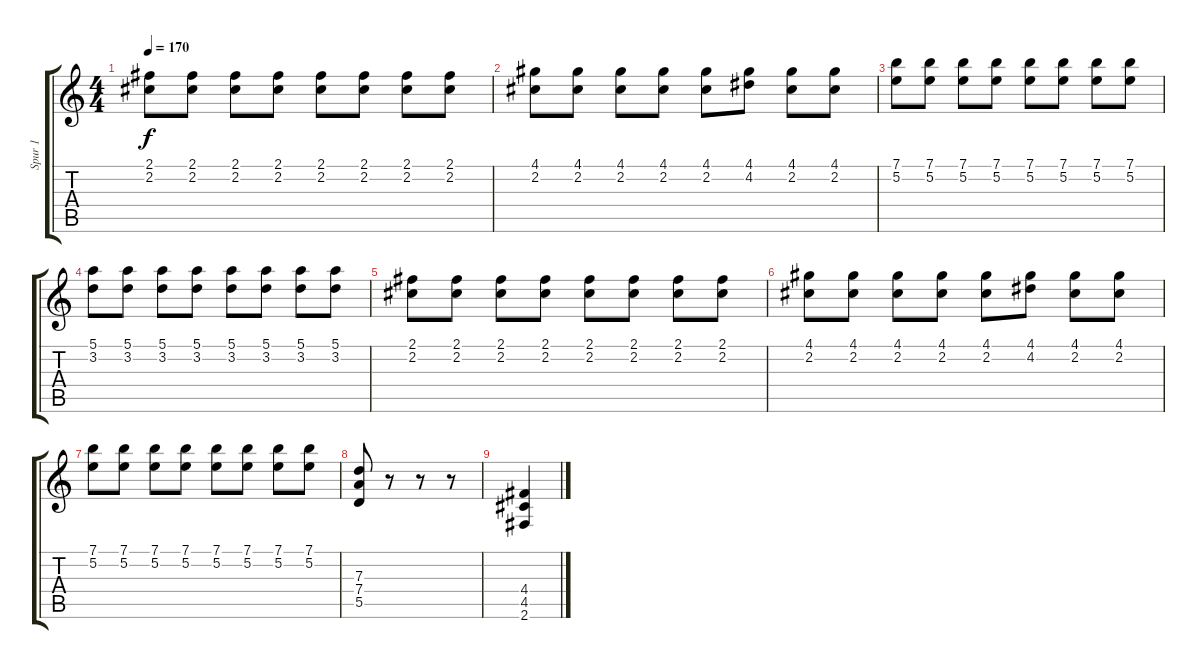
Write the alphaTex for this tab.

\track ("Spur 1" "Spur 1") {instrument distortionguitar}
\staff {score tabs}
\tuning (E4 B3 G3 D3 A2 E2) {hide}
\ts (4 4)
\tempo 170
\clef g2
\ks c
(2.1 2.2).8{dy f} (2.1 2.2).8 (2.1 2.2).8 (2.1 2.2).8 (2.1 2.2).8 (2.1 2.2).8 (2.1 2.2).8 (2.1 2.2).8 |
(4.1 2.2).8 (4.1 2.2).8 (4.1 2.2).8 (4.1 2.2).8 (4.1 2.2).8 (4.1 4.2).8 (4.1 2.2).8 (4.1 2.2).8 |
(7.1 5.2).8 (7.1 5.2).8 (7.1 5.2).8 (7.1 5.2).8 (7.1 5.2).8 (7.1 5.2).8 (7.1 5.2).8 (7.1 5.2).8 |
(5.1 3.2).8 (5.1 3.2).8 (5.1 3.2).8 (5.1 3.2).8 (5.1 3.2).8 (5.1 3.2).8 (5.1 3.2).8 (5.1 3.2).8 |
(2.1 2.2).8 (2.1 2.2).8 (2.1 2.2).8 (2.1 2.2).8 (2.1 2.2).8 (2.1 2.2).8 (2.1 2.2).8 (2.1 2.2).8 |
(4.1 2.2).8 (4.1 2.2).8 (4.1 2.2).8 (4.1 2.2).8 (4.1 2.2).8 (4.1 4.2).8 (4.1 2.2).8 (4.1 2.2).8 |
(7.1 5.2).8 (7.1 5.2).8 (7.1 5.2).8 (7.1 5.2).8 (7.1 5.2).8 (7.1 5.2).8 (7.1 5.2).8 (7.1 5.2).8 |
(7.3 7.4 5.5).8 r.8 r.8 r.8 |
(4.4 4.5 2.6).4
